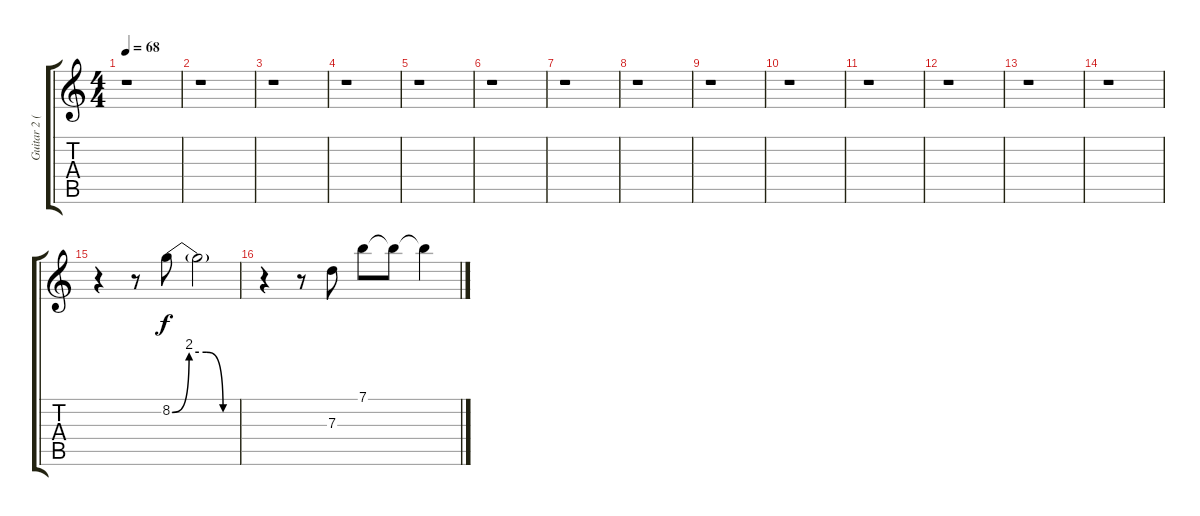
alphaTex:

\track ("Guitar 2 (Solo)" "Guitar 2 (") {instrument electricguitarclean}
\staff {score tabs}
\tuning (E4 B3 G3 D3 A2 E2) {hide}
\ts (4 4)
\tempo 68
\clef g2
\ks c
r.1{dy f} |
r.1 |
r.1 |
r.1 |
r.1 |
r.1 |
r.1 |
r.1 |
r.1 |
r.1 |
r.1 |
r.1 |
r.1 |
r.1 |
r.4 r.8 8.2{be (custom 0 0 15 8 30 8 45 0 60 0)}.8 8.2{t}.2 |
r.4 r.8 7.3.8 7.1.8 7.1{t}.8 7.1{t}.4
